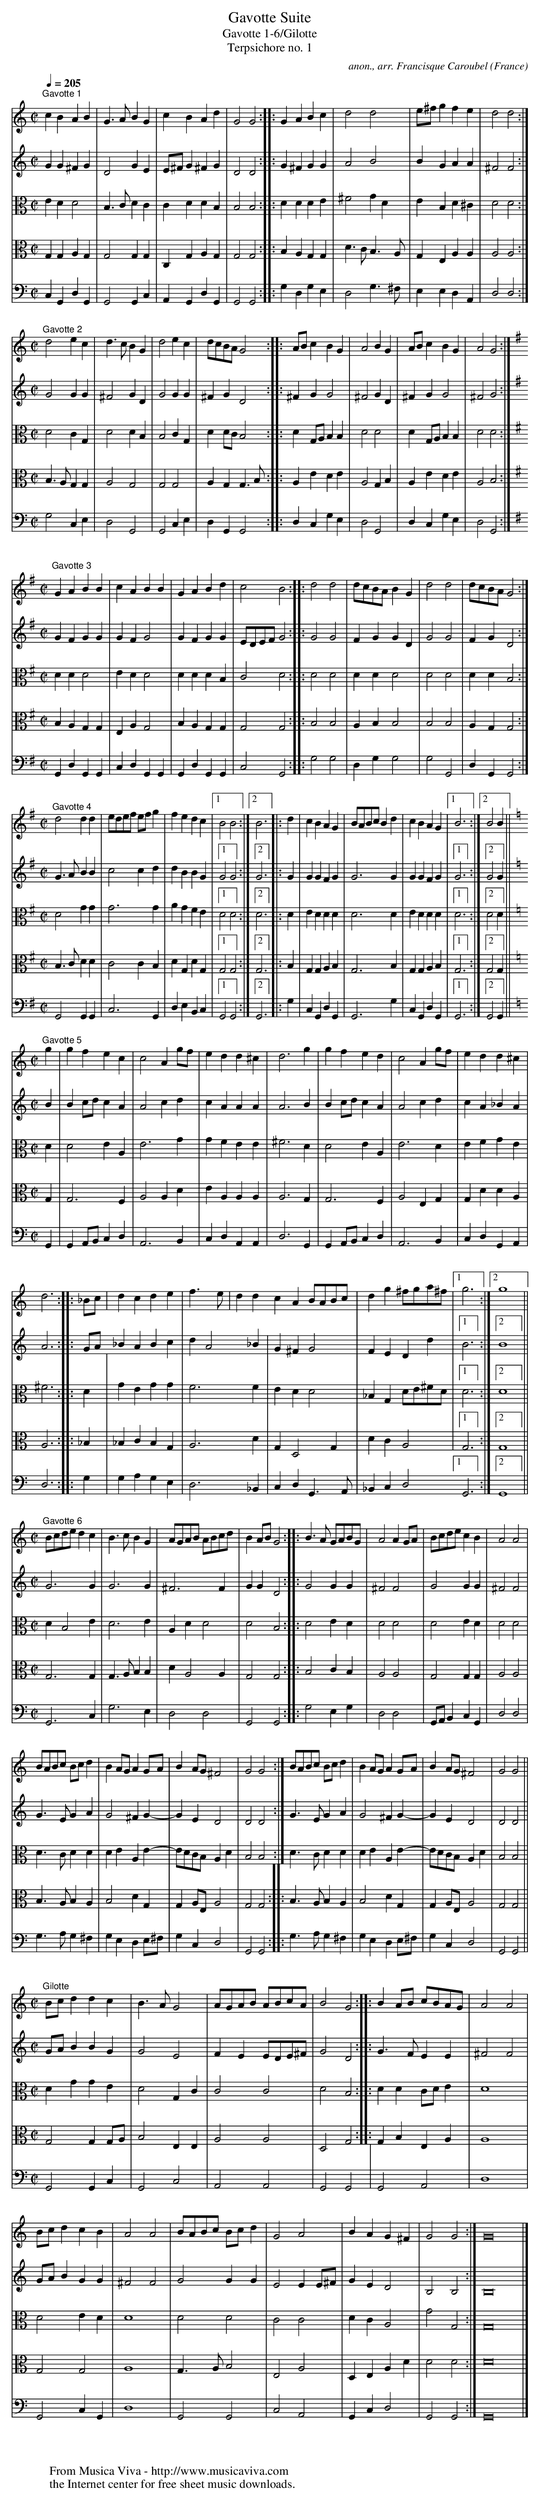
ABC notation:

X:1
T:Gavotte Suite
T:Gavotte 1-6/Gilotte
T:Terpsichore no. 1
C:anon., arr. Francisque Caroubel
O:France
V:1 Program 1 110 %Fiddle
V:2 Program 1 42 %Cello
V:3 Program 1 43 alto %Double bass
V:4 Program 1 40 alto %Violin
V:5 Program 1 41 bass %Viola
M:C|
L:1/4
Q:1/4=205
K:Gmix
V:1
"^Gavotte 1"cB AB|G>A BG|cB Ad|G2 G2::GA Bc|d2 d2|e/^f/g fe|d2 d2:|
V:2
K:Gmix
GG ^FG|D2 GE|E/^F/G ^FG|D2 D2::G^F GG|A2 B2|BG AA|^F2 F2:|
V:3
K:Gmix
ED D2|B,>C DC|CD DB,|B,2 B,2::DD DE|^F2 GD|EB, D^C|D2 D2:|
V:4
K:Gmix
G,G, A,G,|G,2 G,G,|C,G, A,G,|G,2 G,2::B,A, G,G,|D>C B,>A,|G,E, A,A,|A,2 A,2:|
V:5
K:Gmix
C,G,, D,G,,|G,,2 G,,C,|A,,G,, D,G,,|G,,2 G,,2::G,D, G,E,|D,2 G,>^F,|E,E, D,A,,|D,2 D,2:|
V:1
M:C|
"^Gavotte 2"d2 ec|d>c BG|d2 ec|d/c/B/A/ G2::A/B/c BG|A2 BG|A/B/c BG|A2 G2:|
V:2
M:C|
G2 GG|^F2 GD|G2 GG|^FG D2::^FG G2|^F2 GD|^FG G2|^F2 G2:|
V:3
M:C|
D2 CG,|D2 DB,|B,2 CG,|DD/C/ B,2::DG,/A,/ B,B,|D2 D2|DG,/A,/ B,B,|D2 D2:|
V:4
M:C|
B,>A, G,G,|A,2 G,2|G,2 G,2|A,G, G,>B,::A,E DE|A,2 G,B,|A,E DE|A,2 B,2:|
V:5
M:C|
G,2 C,E,|D,2 G,,2|G,,2 C,E,|D,G,, G,,2::D,C, G,E,|D,2 G,,2|D,C, G,E,|D,2 G,,2:|
V:1
M:C|
K:G
"^Gavotte 3"GA BB|cA BB|GA Bd|c2 B2::d2 d2|d/c/B/A/ BG|d2 d2|d/c/B/A/ G2:|
V:2
M:C|
K:G
GF GG|GF G2|GF GG|E/D/E/F/ G2::G2 G2|FG GD|G2 G2|FG D2:|
V:3
M:C|
K:G
DD D2|ED D2|DD DB,|C2 D2::D2 D2|DD D2|D2 D2|DD B,2:|
V:4
M:C|
K:G
B,A, G,G,|E,A, G,2|B,A, G,G,|G,2 G,2::B,2 B,2|A,B, B,2|B,2 B,2|A,G, G,2:|
V:5
M:C|
K:G
G,,D, G,,G,,|C,D, G,,G,,|G,,D, G,,G,,|C,2 G,,2::G,2 G,2|D,G, G,2|G,2 G,,2|D,G,, G,,2:|
V:1
M:C|
"^Gavotte 4"d2 dd|e/d/e/f/ e/f/g|fe dc|[1B2 B2:|[2B3|:d|cB AG|B/A/B/c/ Bd|cB AG|[1B3:|[2B2B||
V:2
M:C|
G>A BB|c2 cd|dB BG|[1G2 G2:|[2G3|:G|GG FG|G3G|GG FG|[1G3:|[2G2G||
V:3
M:C|
D2 GG|G3G|AG FE|[1D2 D2:|[2D3|:D|ED DD|D3D|ED DD|[1D3:|[2D2 D||
V:4
M:C|
B,>C DD|C2 CB,|DG, DG,|[1G,2 G,2:|[2G,3|:B,|G,G, A,B,|G,3B,|G,G, A,B,|[1G,3:|[2G,2 G,||
V:5
M:C|
G,,2 G,,G,,|C,3G,,|D,E, B,,C,|[1G,,2 G,,2:|[2G,,3|:G,|C,G,, D,G,,|G,,3G,|C,G,, D,G,,|[1G,,3:|[2G,,2G,,||
V:1
M:C|
K:Gmix
"^Gavotte 5"g|gf ec|c2 Ag/f/|ed d^c|d3g|gf ed|c2 Ag/f/|ed d^c|
V:2
M:C|
K:Gmix
B|Bc/d/ cA|A2 cd|cA AA|A3B|Bc/d/ cA|A2 cd|cA _BA|
V:3
M:C|
K:Gmix
D|D2 EA,|E3G|GF EE|^F3D|D2 EA,|E3D|EF GE|
V:4
M:C|
K:Gmix
G,|G,3F,|A,2 A,D|EA, A,A,|A,3G,|G,3F,|A,2 E,G,|G,D DA,|
V:5
M:C|
K:Gmix
G,,|G,,A,,/B,,/ C,D,|A,,3B,,|C,D, A,,A,,|D,3G,,|G,,A,,/B,,/ C,D,|A,,3B,,|C,D, G,,A,,|
V:1
d3::_B/c/|dc de|f>e|dd cA B/A/B/c/|dg ^f/g/a/^f/|[1g3:|[2g4||
V:2
A3::G/A/ _BA Bc|dA2_B|G^F G2|FE Dd|[1B3:|[2B4||
V:3
^F3::D|GE GG|F3F|ED D2|_B,G, D/E/^F/D/|[1D3:|[2D4||
V:4
A,3::_B,|_B,C B,G,|A,3D|G,D,2G,|DC A,2|[1G,3:|[2G,4||
V:5
D,3::G,|G,A, G,E,|D,3_B,,|C,D, G,,>A,,|_B,,C, D,2[1G,,3:|[2G,,4||
V:1
M:C|
"^Gavotte 6"B/c/d/e/ dc|B>c BG|A/G/A/B/ A/B/c/d/|BA/B/ G2::B>A G/A/B/G/|A2 AG/A/|B/c/d/e/ cB|A2 A2|
V:2
M:C|
G3G|G3G|^F3F|GGD2::G2 GG|^F2 F2|G2 GG|^F2 F2|
V:3
M:C|
DB,2E|D3E|A,D D2|D2 B,2::D2 ED|D2 D2|D2 ED|D2 D2|
V:4
M:C|
G,3 G,|G,>A, B,B,|DA,2A,|G,2 G,2::B,2 CB,|A,2 A,2|G,2 G,G,|A,2 A,2|
V:5
M:C|
G,,3 C,|G,3E,|D,2 D,2|G,,2 G,,2::G,2 E,G,|D,2 D,2|G,,/A,,/B,, C,G,,|D,2 D,2|
V:1
B/A/B/c/ B/c/d|BA/G/ AG/A/|BA/G/ ^F2|G2G2:|B/A/B/c/ B/c/d|BA/G/ AG/A/|BA/G/ ^F2|G2G2||
V:2
G>E GA|G2 ^FG-|GE D2|D2 D2:|G>E GA|G2^FG-|GE D2|D2 D2||
V:3
D>C DD|DE A,E-|E/D/C/B,/ A,D|B,2 B,2:|D>C DD|DE A,E-|E/D/C/B,/ A,D|B,2B,2||
V:4
B,>A, B,A,|B,2 DG,|G,A,/E,/ A,2|G,2 G,2::B,>A, B,A,|B,2 DG,|G,A,/E,/ A,2|G,2 G,2||
V:5
G,>A, G,^F,|G,E, D,E,/^F,/|G,C, D,2|G,,2 G,,2::G,>A, G,^F,|G,E, D,E,/^F,/|G,C, D,2|G,,2G,,2||
V:1
M:C|
"^Gilotte"B/c/d dc|B>A G2|A/G/A/B/ A/B/c/A/|B2G2::BA/B/ c/B/A/G/|A2 A2|
V:2
M:C|
G/A/B BG|G2 E2|FE E/D/E/^F/|G2 D2::G>F EE|^F2 F2|
V:3
M:C|
DG GE|D2 G,C|C2 C2|D2 B,2::DD C/D/E|D4|
V:4
M:C|
G,2 G,G,/A,/|B,2 E,E,|A,2 A,2|D,2 G,2::G,B, E,A,|A,4|
V:5
M:C|
G,,2 G,,C,|G,,2 C,2|A,,2 A,,2|G,,2 G,,2|G,,2 A,,2|D,4|
V:1
B/c/d cB|A2 A2|B/A/B/c/ B/c/d|G2 A2|BA G^F|G2 G2:|G8|]
V:2
G/A/B GG|^F2 F2|G2 GG|E2 EE/^F/|GE D2|B,2 B,2:|B,8|]
V:3
D2 ED|D4|D2 D2|C2 C2|DC A,2|G2 G,2:|G,8|]
V:4
G,2G,2|A,4|G,>A, B,2|E,2 A,2|D,E, A,D|D2 D2:|D8|]
V:5
G,,2 C,G,,|D,4|G,,2 G,,2|C,2 A,,2|G,,C, D,2|G,,2G,,2:|G,,8|]
W:
W:
W:  From Musica Viva - http://www.musicaviva.com
W:  the Internet center for free sheet music downloads.
